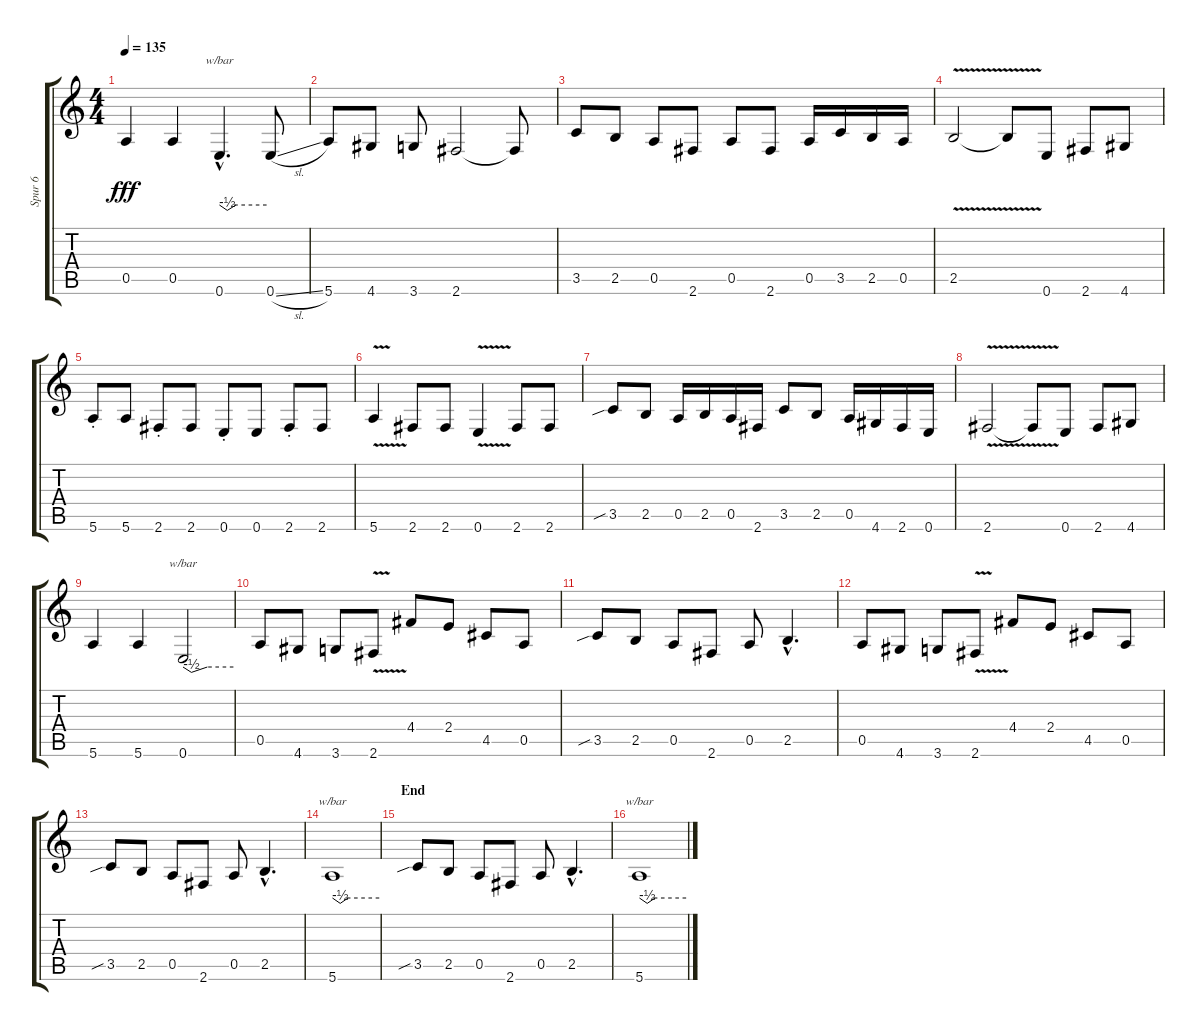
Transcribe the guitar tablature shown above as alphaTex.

\track ("Spur 6" "Spur 6") {instrument acousticguitarnylon}
\staff {score tabs}
\tuning (E4 B3 G3 D3 A2 E2) {hide}
\ts (4 4)
\tempo 135
\clef g2
\ks c
0.5.4{dy fff} 0.5.4 0.6{hac}.4{d tbe (custom default 0 0 10 -2 21 0 60 0)} 0.6{sl}.8 |
5.6.8 4.6.8 3.6.8 2.6.2 2.6{t}.8 |
3.5.8 2.5.8 0.5.8 2.6.8 0.5.8 2.6.8 0.5.16 3.5.16 2.5.16 0.5.16 |
2.5{v}.2 2.5{t}.8 0.6.8 2.6.8 4.6.8 |
5.6{st}.8 5.6.8 2.6{st}.8 2.6.8 0.6{st}.8 0.6.8 2.6{st}.8 2.6.8 |
5.6{v}.4 2.6.8 2.6.8 0.6{v}.4 2.6.8 2.6.8 |
3.5{sib}.8 2.5.8 0.5.16 2.5.16 0.5.16 2.6.16 3.5.8 2.5.8 0.5.16 4.6.16 2.6.16 0.6.16 |
2.6{v}.2 2.6{t}.8 0.6.8 2.6.8 4.6.8 |
5.6.4 5.6.4 0.6.2{tbe (custom default 0 0 10 -2 29 0 60 0)} |
0.5.8 4.6.8 3.6.8 2.6{v}.8 4.4.8 2.4.8 4.5.8 0.5.8 |
3.5{sib}.8 2.5.8 0.5.8 2.6.8 0.5.8 2.5{hac}.4{d} |
0.5.8 4.6.8 3.6.8 2.6{v}.8 4.4.8 2.4.8 4.5.8 0.5.8 |
3.5{sib}.8 2.5.8 0.5.8 2.6.8 0.5.8 2.5{hac}.4{d} |
5.6.1{tbe (custom default 0 0 10 -2 20 0 60 0) volume 16 instrument electricguitarmuted} |
\section ("" "End")
3.5{sib}.8 2.5.8 0.5.8 2.6.8 0.5.8 2.5{hac}.4{d} |
5.6.1{tbe (custom default 0 0 10 -2 20 0 60 0)}
